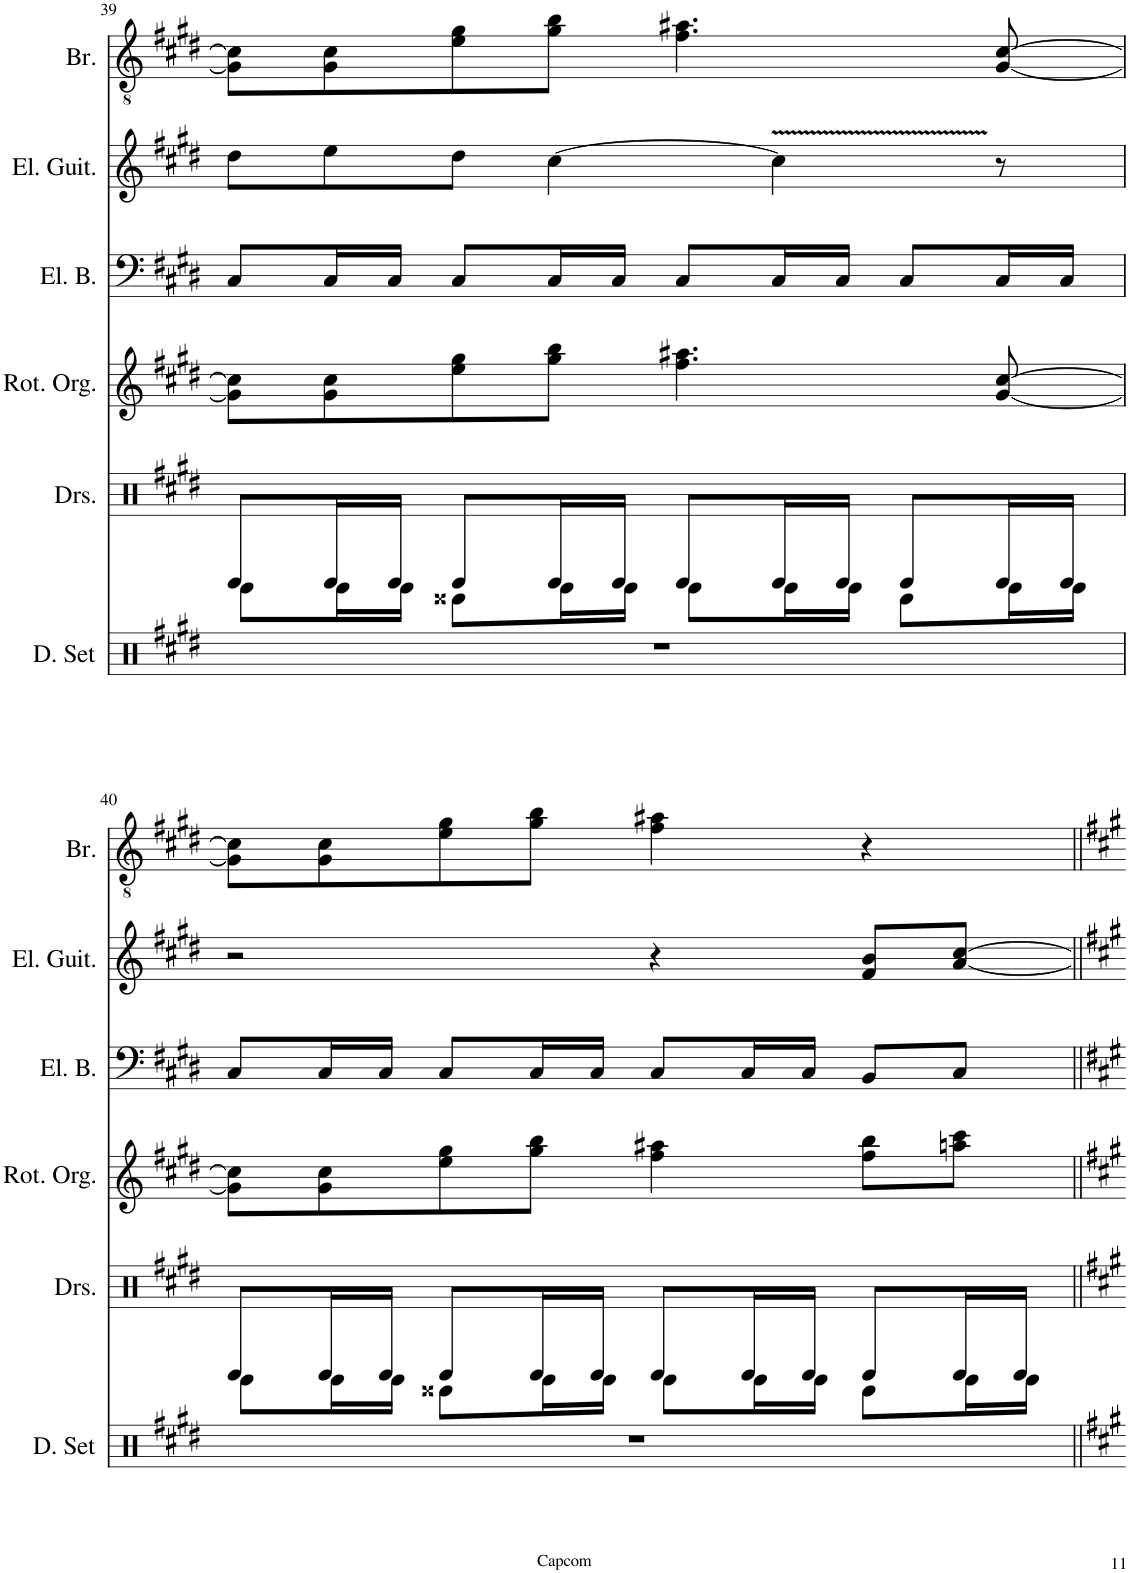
**kern	**kern	**kern	**kern	**kern	**kern
*part6	*part5	*part4	*part3	*part2	*part1
*staff6	*staff5	*staff4	*staff3	*staff2	*staff1
*I"ドラムセット	*I"ドラムセット	*I"ロータリーオルガン	*I"エレキベース	*I"エレキギター	*I"金管楽器
!!LO:PB:g=z
*clefX	*clefX	*clefG2	*clefF4	*clefG2	*clefGv2
*	*	*	*Trd7c12	*	*
*k[f#c#g#d#]	*k[f#c#g#d#]	*k[f#c#g#d#]	*k[f#c#g#d#]	*k[f#c#g#d#]	*k[f#c#g#d#]
*M4/4	*M4/4	*M4/4	*M4/4	*M4/4	*M4/4
=39	=39	=39	=39	=39	=39
*	*^	*	*	*	*
1r	8FF/L	8EE\L	8g#\] 8cc#\]L	8C#/L	8dd#\L	8G#\] 8c#\]L
.	16FF/L	16EE\L	8g#\ 8cc#\	16C#/L	8ee\	8G#\ 8c#\
.	16FF/JJ	16EE\JJ	.	16C#/JJ	.	.
.	8FF/L	8CC##X\L	8ee\ 8gg#\	8C#/L	8dd#\J	8e\ 8g#\
.	16FF/L	16EE\L	8gg#\ 8bb\J	16C#/L	[4cc#\	8g#\ 8b\J
.	16FF/JJ	16EE\JJ	.	16C#/JJ	.	.
.	8FF/L	8EE\L	4.ff#\ 4.aa#X\	8C#/L	.	4.f#\ 4.a#X\
.	16FF/L	16EE\L	.	16C#/L	4cc#\]	.
.	16FF/JJ	16EE\JJ	.	16C#/JJ	.	.
.	8FF/L	8CC\L	.	8C#/L	.	.
.	16FF/L	16EE\L	[8g#/ [8cc#/	16C#/L	8r	[8G#/ [8c#/
.	16FF/JJ	16EE\JJ	.	16C#/JJ	.	.
!!LO:LB:g=z
=40	=40	=40	=40	=40	=40	=40
1r	8FF/L	8EE\L	8g#\] 8cc#\]L	8C#/L	2r	8G#\] 8c#\]L
.	16FF/L	16EE\L	8g#\ 8cc#\	16C#/L	.	8G#\ 8c#\
.	16FF/JJ	16EE\JJ	.	16C#/JJ	.	.
.	8FF/L	8CC##X\L	8ee\ 8gg#\	8C#/L	.	8e\ 8g#\
.	16FF/L	16EE\L	8gg#\ 8bb\J	16C#/L	.	8g#\ 8b\J
.	16FF/JJ	16EE\JJ	.	16C#/JJ	.	.
.	8FF/L	8EE\L	4ff#\ 4aa#X\	8C#/L	4r	4f#\ 4a#X\
.	16FF/L	16EE\L	.	16C#/L	.	.
.	16FF/JJ	16EE\JJ	.	16C#/JJ	.	.
.	8FF/L	8CC\L	8ff#\ 8bb\L	8BB/L	8f#/ 8b/L	4r
.	16FF/L	16EE\L	8aan\ 8ccc#\J	8C#/J	[8a/ [8cc#/J	.
.	16FF/JJ	16EE\JJ	.	.	.	.
*	*v	*v	*	*	*	*
=||	=||	=||	=||	=||	=||
*-	*-	*-	*-	*-	*-
